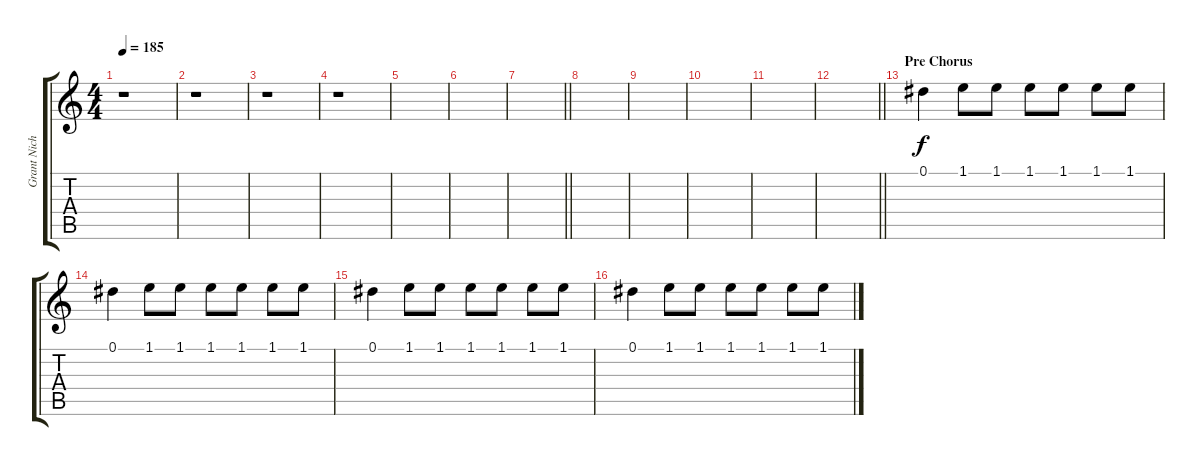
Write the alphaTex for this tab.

\track ("Grant Nicholas(Lead Guitar)" "Grant Nich") {instrument distortionguitar}
\staff {score tabs}
\tuning (Eb4 Bb3 Gb3 Db3 Ab2 Eb2) {hide}
\ts (4 4)
\tempo 185
\clef g2
\ks c
r.1{dy f} |
r.1 |
r.1 |
r.1 |
|
|
\barLineRight lightlight
|
|
|
|
|
\barLineRight lightlight
|
\section ("" "Pre Chorus")
0.1.4 1.1.8 1.1.8 1.1.8 1.1.8 1.1.8 1.1.8 |
0.1.4 1.1.8 1.1.8 1.1.8 1.1.8 1.1.8 1.1.8 |
0.1.4 1.1.8 1.1.8 1.1.8 1.1.8 1.1.8 1.1.8 |
0.1.4 1.1.8 1.1.8 1.1.8 1.1.8 1.1.8 1.1.8
